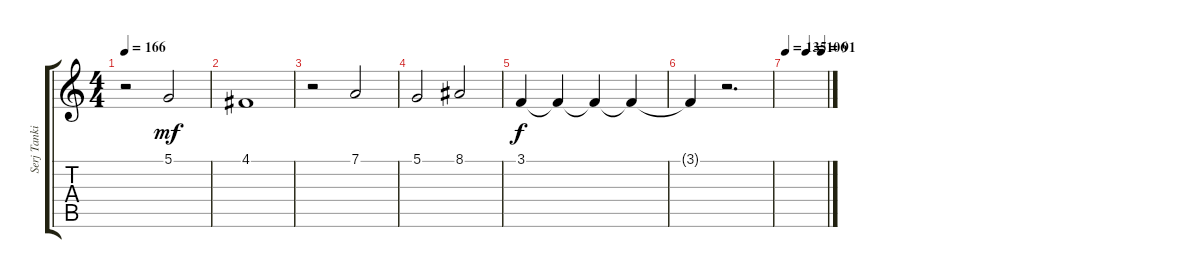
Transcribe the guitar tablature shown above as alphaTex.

\track ("Serj Tankian (vocal)" "Serj Tanki") {instrument flute}
\staff {score tabs}
\tuning (D4 A3 F3 C3 G2 C2) {hide}
\ts (4 4)
\tempo 166
\clef g2
\ks c
r.2{dy fff} 5.1.2{dy mf volume 12} |
4.1.1 |
r.2 7.1.2 |
5.1.2 8.1.2 |
3.1.4{dy f} 3.1{t}.4{volume 11} 3.1{t}.4{volume 10} 3.1{t}.4{volume 9} |
3.1{t}.4{volume 8} r.2{d} |
\tempo 135
\tempo (106 0.5)
\tempo (91 0.875)
